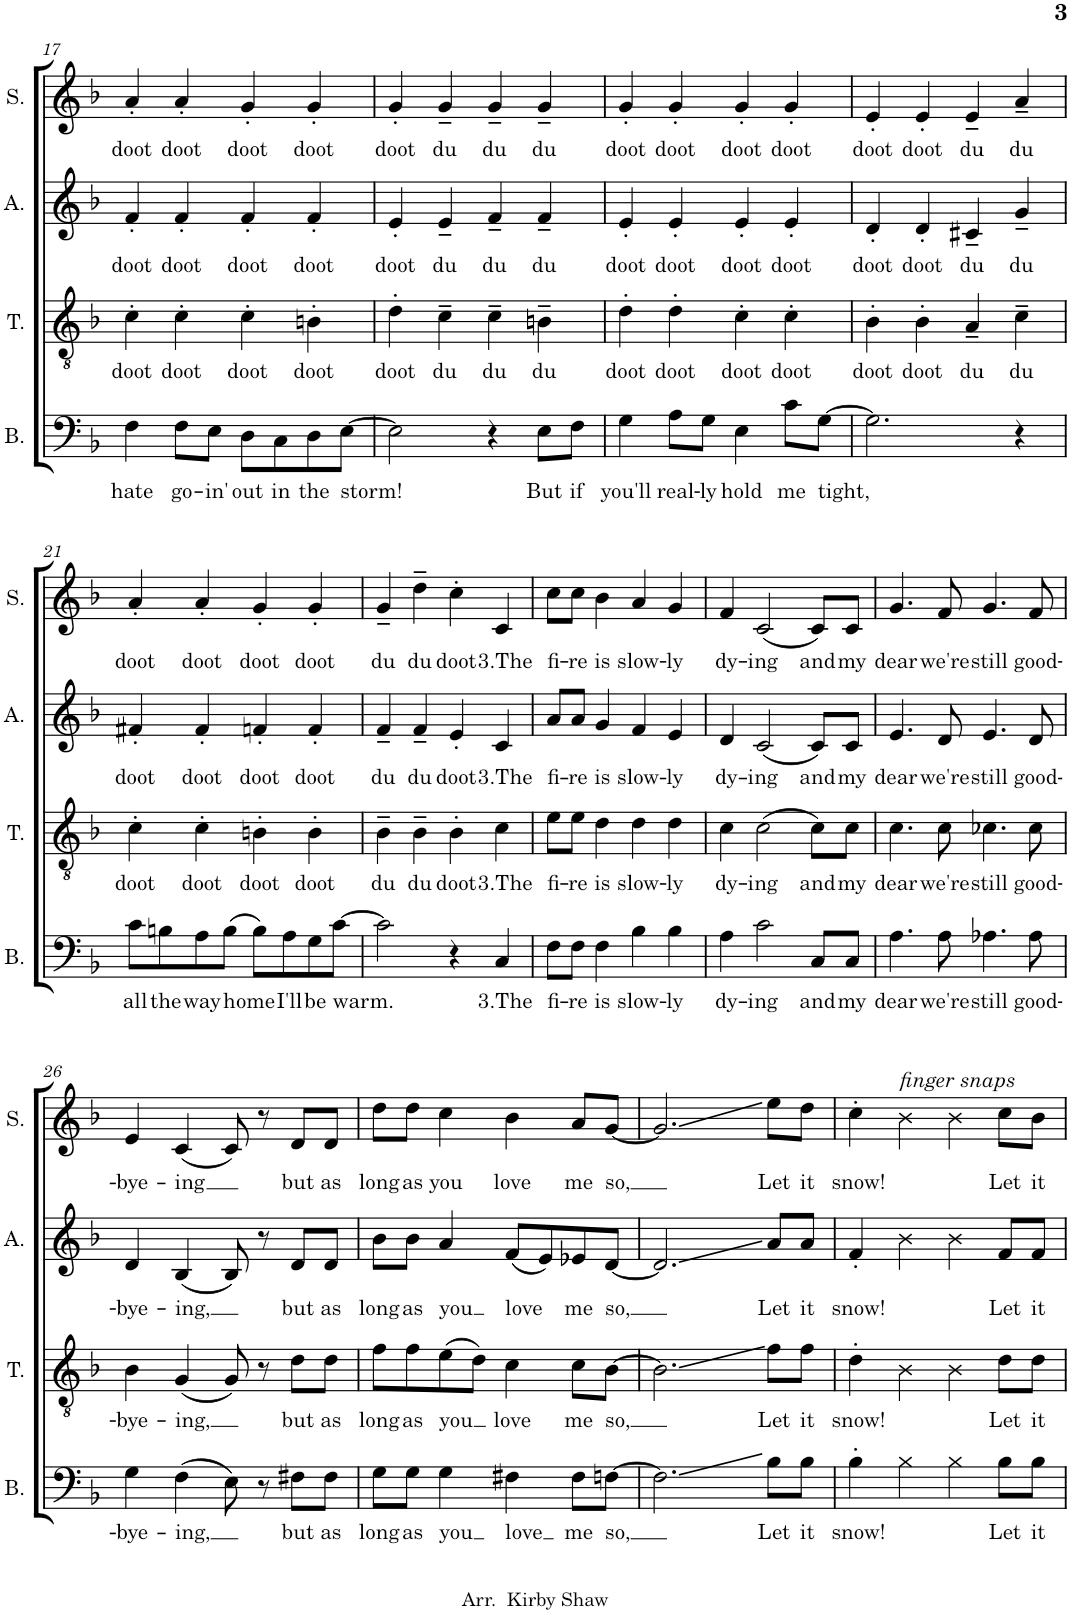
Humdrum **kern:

**kern	**text	**kern	**text	**kern	**text	**kern	**text
*part4	*part4	*part3	*part3	*part2	*part2	*part1	*part1
*staff4	*staff4	*staff3	*staff3	*staff2	*staff2	*staff1	*staff1
*I"Bass	*	*I"Tenor	*	*I"Alto	*	*I"Soprano	*
*I'B.	*	*I'T.	*	*I'A.	*	*I'S.	*
!!LO:PB:g=z
*clefF4	*	*clefGv2	*	*clefG2	*	*clefG2	*
*k[b-]	*	*k[b-]	*	*k[b-]	*	*k[b-]	*
*M4/4	*	*M4/4	*	*M4/4	*	*M4/4	*
=17	=17	=17	=17	=17	=17	=17	=17
!	!LO:LY:b	!	!LO:LY:b	!	!LO:LY:b	!	!LO:LY:b
4F\	hate	4c'\	doot	4f'/	doot	4a'/	doot
!	!LO:LY:b	!	!LO:LY:b	!	!LO:LY:b	!	!LO:LY:b
8F\L	go-	4c'\	doot	4f'/	doot	4a'/	doot
!	!LO:LY:b	!	!	!	!	!	!
8E\J	-in'	.	.	.	.	.	.
!	!LO:LY:b	!	!LO:LY:b	!	!LO:LY:b	!	!LO:LY:b
8D\L	out	4c'\	doot	4f'/	doot	4g'/	doot
!	!LO:LY:b	!	!	!	!	!	!
8C\	in	.	.	.	.	.	.
!	!LO:LY:b	!	!LO:LY:b	!	!LO:LY:b	!	!LO:LY:b
8D\	the	4Bn'\	doot	4f'/	doot	4g'/	doot
!	!LO:LY:b	!	!	!	!	!	!
[8E\J	storm!	.	.	.	.	.	.
=18	=18	=18	=18	=18	=18	=18	=18
!	!	!	!LO:LY:b	!	!LO:LY:b	!	!LO:LY:b
2E\]	.	4d'\	doot	4e'/	doot	4g'/	doot
!	!	!	!LO:LY:b	!	!LO:LY:b	!	!LO:LY:b
.	.	4c~\	du	4e~/	du	4g~/	du
!	!	!	!LO:LY:b	!	!LO:LY:b	!	!LO:LY:b
4r	.	4c~\	du	4f~/	du	4g~/	du
!	!LO:LY:b	!	!LO:LY:b	!	!LO:LY:b	!	!LO:LY:b
8E\L	But	4Bn~\	du	4f~/	du	4g~/	du
!	!LO:LY:b	!	!	!	!	!	!
8F\J	if	.	.	.	.	.	.
=19	=19	=19	=19	=19	=19	=19	=19
!	!LO:LY:b	!	!LO:LY:b	!	!LO:LY:b	!	!LO:LY:b
4G\	you'll	4d'\	doot	4e'/	doot	4g'/	doot
!	!LO:LY:b	!	!LO:LY:b	!	!LO:LY:b	!	!LO:LY:b
8A\L	real-	4d'\	doot	4e'/	doot	4g'/	doot
!	!LO:LY:b	!	!	!	!	!	!
8G\J	-ly	.	.	.	.	.	.
!	!LO:LY:b	!	!LO:LY:b	!	!LO:LY:b	!	!LO:LY:b
4E\	hold	4c'\	doot	4e'/	doot	4g'/	doot
!	!LO:LY:b	!	!LO:LY:b	!	!LO:LY:b	!	!LO:LY:b
8c\L	me	4c'\	doot	4e'/	doot	4g'/	doot
!	!LO:LY:b	!	!	!	!	!	!
[8G\J	tight,	.	.	.	.	.	.
=20	=20	=20	=20	=20	=20	=20	=20
!	!	!	!LO:LY:b	!	!LO:LY:b	!	!LO:LY:b
2.G\]	.	4B-'\	doot	4d'/	doot	4e'/	doot
!	!	!	!LO:LY:b	!	!LO:LY:b	!	!LO:LY:b
.	.	4B-'\	doot	4d'/	doot	4e'/	doot
!	!	!	!LO:LY:b	!	!LO:LY:b	!	!LO:LY:b
.	.	4A~/	du	4c#X~/	du	4e~/	du
!	!	!	!LO:LY:b	!	!LO:LY:b	!	!LO:LY:b
4r	.	4c~\	du	4g~/	du	4a~/	du
!!LO:LB:g=z
=21	=21	=21	=21	=21	=21	=21	=21
!	!LO:LY:b	!	!LO:LY:b	!	!LO:LY:b	!	!LO:LY:b
8c\L	all	4c'\	doot	4f#X'/	doot	4a'/	doot
!	!LO:LY:b	!	!	!	!	!	!
8Bn\	the	.	.	.	.	.	.
!	!LO:LY:b	!	!LO:LY:b	!	!LO:LY:b	!	!LO:LY:b
8A\	way	4c'\	doot	4f#'/	doot	4a'/	doot
!	!LO:LY:b	!	!	!	!	!	!
(8B\J	home	.	.	.	.	.	.
!	!	!	!LO:LY:b	!	!LO:LY:b	!	!LO:LY:b
8B\L)	.	4Bn'\	doot	4fn'/	doot	4g'/	doot
!	!LO:LY:b	!	!	!	!	!	!
8A\	I'll	.	.	.	.	.	.
!	!LO:LY:b	!	!LO:LY:b	!	!LO:LY:b	!	!LO:LY:b
8G\	be	4B'\	doot	4f'/	doot	4g'/	doot
!	!LO:LY:b	!	!	!	!	!	!
[8c\J	warm.	.	.	.	.	.	.
=22	=22	=22	=22	=22	=22	=22	=22
!	!	!	!LO:LY:b	!	!LO:LY:b	!	!LO:LY:b
2c\]	.	4B-~\	du	4f~/	du	4g~/	du
!	!	!	!LO:LY:b	!	!LO:LY:b	!	!LO:LY:b
.	.	4B-~\	du	4f~/	du	4dd~\	du
!	!	!	!LO:LY:b	!	!LO:LY:b	!	!LO:LY:b
4r	.	4B-'\	doot	4e'/	doot	4cc'\	doot
!	!LO:LY:b	!	!LO:LY:b	!	!LO:LY:b	!	!LO:LY:b
4C/	3.The	4c\	3.The	4c/	3.The	4c/	3.The
=23	=23	=23	=23	=23	=23	=23	=23
!	!LO:LY:b	!	!LO:LY:b	!	!LO:LY:b	!	!LO:LY:b
8F\L	fi-	8e\L	fi-	8a/L	fi-	8cc\L	fi-
!	!LO:LY:b	!	!LO:LY:b	!	!LO:LY:b	!	!LO:LY:b
8F\J	-re	8e\J	-re	8a/J	-re	8cc\J	-re
!	!LO:LY:b	!	!LO:LY:b	!	!LO:LY:b	!	!LO:LY:b
4F\	is	4d\	is	4g/	is	4b-\	is
!	!LO:LY:b	!	!LO:LY:b	!	!LO:LY:b	!	!LO:LY:b
4B-\	slow-	4d\	slow-	4f/	slow-	4a/	slow-
!	!LO:LY:b	!	!LO:LY:b	!	!LO:LY:b	!	!LO:LY:b
4B-\	-ly	4d\	-ly	4e/	-ly	4g/	-ly
=24	=24	=24	=24	=24	=24	=24	=24
!	!LO:LY:b	!	!LO:LY:b	!	!LO:LY:b	!	!LO:LY:b
4A\	dy-	4c\	dy-	4d/	dy-	4f/	dy-
!	!LO:LY:b	!	!LO:LY:b	!	!LO:LY:b	!	!LO:LY:b
2c\	-ing	(2c\	-ing	(2c/	-ing	(2c/	-ing
!	!LO:LY:b	!	!LO:LY:b	!	!LO:LY:b	!	!LO:LY:b
8C/L	and	8c\L)	and	8c/L)	and	8c/L)	and
!	!LO:LY:b	!	!LO:LY:b	!	!LO:LY:b	!	!LO:LY:b
8C/J	my	8c\J	my	8c/J	my	8c/J	my
=25	=25	=25	=25	=25	=25	=25	=25
!	!LO:LY:b	!	!LO:LY:b	!	!LO:LY:b	!	!LO:LY:b
4.A\	dear	4.c\	dear	4.e/	dear	4.g/	dear
!	!LO:LY:b	!	!LO:LY:b	!	!LO:LY:b	!	!LO:LY:b
8A\	we're	8c\	we're	8d/	we're	8f/	we're
!	!LO:LY:b	!	!LO:LY:b	!	!LO:LY:b	!	!LO:LY:b
4.A-X\	still	4.c-X\	still	4.e/	still	4.g/	still
!	!LO:LY:b	!	!LO:LY:b	!	!LO:LY:b	!	!LO:LY:b
8A-\	good-	8c-\	good-	8d/	good-	8f/	good-
!!LO:LB:g=z
=26	=26	=26	=26	=26	=26	=26	=26
!	!LO:LY:b	!	!LO:LY:b	!	!LO:LY:b	!	!LO:LY:b
4G\	-bye-	4B-\	-bye-	4d/	-bye-	4e/	-bye-
!	!LO:LY:b	!	!LO:LY:b	!	!LO:LY:b	!	!LO:LY:b
(4F\	-ing,	(4G/	-ing,	(4B-/	-ing,	(4c/	-ing
8E\)	.	8G/)	.	8B-/)	.	8c/)	.
8r	.	8r	.	8r	.	8r	.
!	!LO:LY:b	!	!LO:LY:b	!	!LO:LY:b	!	!LO:LY:b
8F#X\L	but	8d\L	but	8d/L	but	8d/L	but
!	!LO:LY:b	!	!LO:LY:b	!	!LO:LY:b	!	!LO:LY:b
8F#\J	as	8d\J	as	8d/J	as	8d/J	as
=27	=27	=27	=27	=27	=27	=27	=27
!	!LO:LY:b	!	!LO:LY:b	!	!LO:LY:b	!	!LO:LY:b
8G\L	long	8f\L	long	8b-\L	long	8dd\L	long
!	!LO:LY:b	!	!LO:LY:b	!	!LO:LY:b	!	!LO:LY:b
8G\J	as	8f\	as	8b-\J	as	8dd\J	as
!	!LO:LY:b	!	!LO:LY:b	!	!LO:LY:b	!	!LO:LY:b
4G\	you	(8e\	you	4a/	you	4cc\	you
.	.	8d\J)	.	.	.	.	.
!	!LO:LY:b	!	!LO:LY:b	!	!LO:LY:b	!	!LO:LY:b
4F#X\	love	4c\	love	(8f/L	love	4b-\	love
.	.	.	.	8e/)	.	.	.
!	!LO:LY:b	!	!LO:LY:b	!	!LO:LY:b	!	!LO:LY:b
8F#\L	me	8c\L	me	8e-X/	me	8a/L	me
!	!LO:LY:b	!	!LO:LY:b	!	!LO:LY:b	!	!LO:LY:b
[8Fn\J	so,	[8B-\J	so,	[8d/J	so,	[8g/J	so,
=28	=28	=28	=28	=28	=28	=28	=28
2.F\]	.	2.B-\]	.	2.d/]	.	2.g/]	.
!	!LO:LY:b	!	!LO:LY:b	!	!LO:LY:b	!	!LO:LY:b
8B-\L	Let	8f\L	Let	8a/L	Let	8ee\L	Let
!	!LO:LY:b	!	!LO:LY:b	!	!LO:LY:b	!	!LO:LY:b
8B-\J	it	8f\J	it	8a/J	it	8dd\J	it
=29	=29	=29	=29	=29	=29	=29	=29
!	!LO:LY:b	!	!LO:LY:b	!	!LO:LY:b	!	!LO:LY:b
4B-'\	snow!	4d'\	snow!	4f'/	snow!	4cc'\	snow!
!	!	!	!	!	!	!LO:TX:a:i:t=finger snaps	!
4B-\	.	4B-\	.	4b-\	.	4b-\	.
4B-\	.	4B-\	.	4b-\	.	4b-\	.
!	!LO:LY:b	!	!LO:LY:b	!	!LO:LY:b	!	!LO:LY:b
8B-\L	Let	8d\L	Let	8f/L	Let	8cc\L	Let
!	!LO:LY:b	!	!LO:LY:b	!	!LO:LY:b	!	!LO:LY:b
8B-\J	it	8d\J	it	8f/J	it	8b-\J	it
=	=	=	=	=	=	=	=
*-	*-	*-	*-	*-	*-	*-	*-
